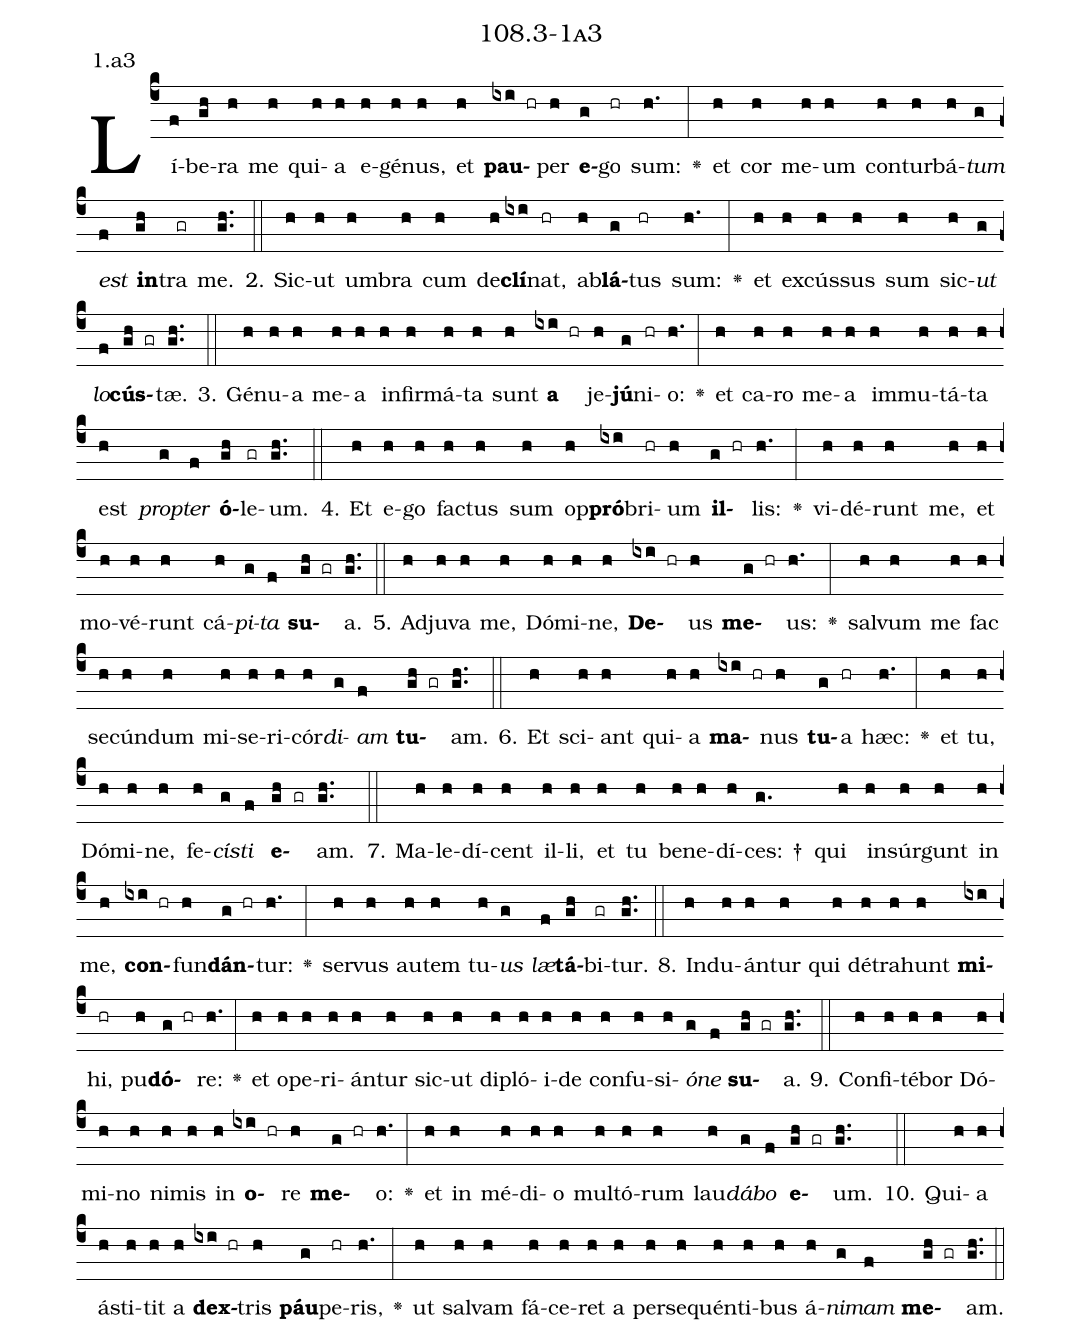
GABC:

name: 108.3-1a3;
annotation: 1.a3;
%%
(c4)Lí(f)be(gh)ra(h) me(h) qui(h)a(h) e(h)gé(h)nus,(h) et(h) <b>pau</b>(ixi hr)per(h) <b>e</b>(g)go(hr) sum:(h.) <v>\greheightstar</v>(:) et(h) cor(h) me(h)um(h) con(h)tur(h)bá(h)<i>tum</i>(g) <i>est</i>(f) <b>in</b>(gh)tra(gr) me.(gh..) (::)
2. Sic(h)ut(h) um(h)bra(h) cum(h) de(h)<b>clí</b>(ixi)nat,(hr) ab(h)<b>lá</b>(g)tus(hr) sum:(h.) <v>\greheightstar</v>(:) et(h) ex(h)cús(h)sus(h) sum(h) sic(h)<i>ut</i>(g) <i>lo</i>(f)<b>cús</b>(gh gr)tæ.(gh..) (::)
3. Gé(h)nu(h)a(h) me(h)a(h) in(h)fir(h)má(h)ta(h) sunt(h) <b>a</b>(ixi hr) je(h)<b>jú</b>(g)ni(hr)o:(h.) <v>\greheightstar</v>(:) et(h) ca(h)ro(h) me(h)a(h) im(h)mu(h)tá(h)ta(h) est(h) <i>prop</i>(g)<i>ter</i>(f) <b>ó</b>(gh)le(gr)um.(gh..) (::)
4. Et(h) e(h)go(h) fac(h)tus(h) sum(h) op(h)<b>pró</b>(ixi)bri(hr)um(h) <b>il</b>(g hr)lis:(h.) <v>\greheightstar</v>(:) vi(h)dé(h)runt(h) me,(h) et(h) mo(h)vé(h)runt(h) cá(h)<i>pi</i>(g)<i>ta</i>(f) <b>su</b>(gh gr)a.(gh..) (::)
5. Ad(h)ju(h)va(h) me,(h) Dó(h)mi(h)ne,(h) <b>De</b>(ixi hr)us(h) <b>me</b>(g hr)us:(h.) <v>\greheightstar</v>(:) sal(h)vum(h) me(h) fac(h) se(h)cún(h)dum(h) mi(h)se(h)ri(h)cór(h)<i>di</i>(g)<i>am</i>(f) <b>tu</b>(gh gr)am.(gh..) (::)
6. Et(h) sci(h)ant(h) qui(h)a(h) <b>ma</b>(ixi hr)nus(h) <b>tu</b>(g)a(hr) hæc:(h.) <v>\greheightstar</v>(:) et(h) tu,(h) Dó(h)mi(h)ne,(h) fe(h)<i>cís</i>(g)<i>ti</i>(f) <b>e</b>(gh gr)am.(gh..) (::)
7. Ma(h)le(h)dí(h)cent(h) il(h)li,(h) et(h) tu(h) be(h)ne(h)dí(h)ces: †(g.) qui(h) in(h)súr(h)gunt(h) in(h) me,(h) <b>con</b>(ixi hr)fun(h)<b>dán</b>(g hr)tur:(h.) <v>\greheightstar</v>(:) ser(h)vus(h) au(h)tem(h) tu(h)<i>us</i>(g) <i>læ</i>(f)<b>tá</b>(gh)bi(gr)tur.(gh..) (::)
8. Ind(h)u(h)án(h)tur(h) qui(h) dé(h)tra(h)hunt(h) <b>mi</b>(ixi)hi,(hr) pu(h)<b>dó</b>(g hr)re:(h.) <v>\greheightstar</v>(:) et(h) o(h)pe(h)ri(h)án(h)tur(h) sic(h)ut(h) di(h)pló(h)i(h)de(h) con(h)fu(h)si(h)<i>ó</i>(g)<i>ne</i>(f) <b>su</b>(gh gr)a.(gh..) (::)
9. Con(h)fi(h)té(h)bor(h) Dó(h)mi(h)no(h) ni(h)mis(h) in(h) <b>o</b>(ixi hr)re(h) <b>me</b>(g hr)o:(h.) <v>\greheightstar</v>(:) et(h) in(h) mé(h)di(h)o(h) mul(h)tó(h)rum(h) lau(h)<i>dá</i>(g)<i>bo</i>(f) <b>e</b>(gh gr)um.(gh..) (::)
10. Qui(h)a(h) á(h)sti(h)tit(h) a(h) <b>dex</b>(ixi hr)tris(h) <b>páu</b>(g)pe(hr)ris,(h.) <v>\greheightstar</v>(:) ut(h) sal(h)vam(h) fá(h)ce(h)ret(h) a(h) per(h)se(h)quén(h)ti(h)bus(h) á(h)<i>ni</i>(g)<i>mam</i>(f) <b>me</b>(gh gr)am.(gh..) (::)
